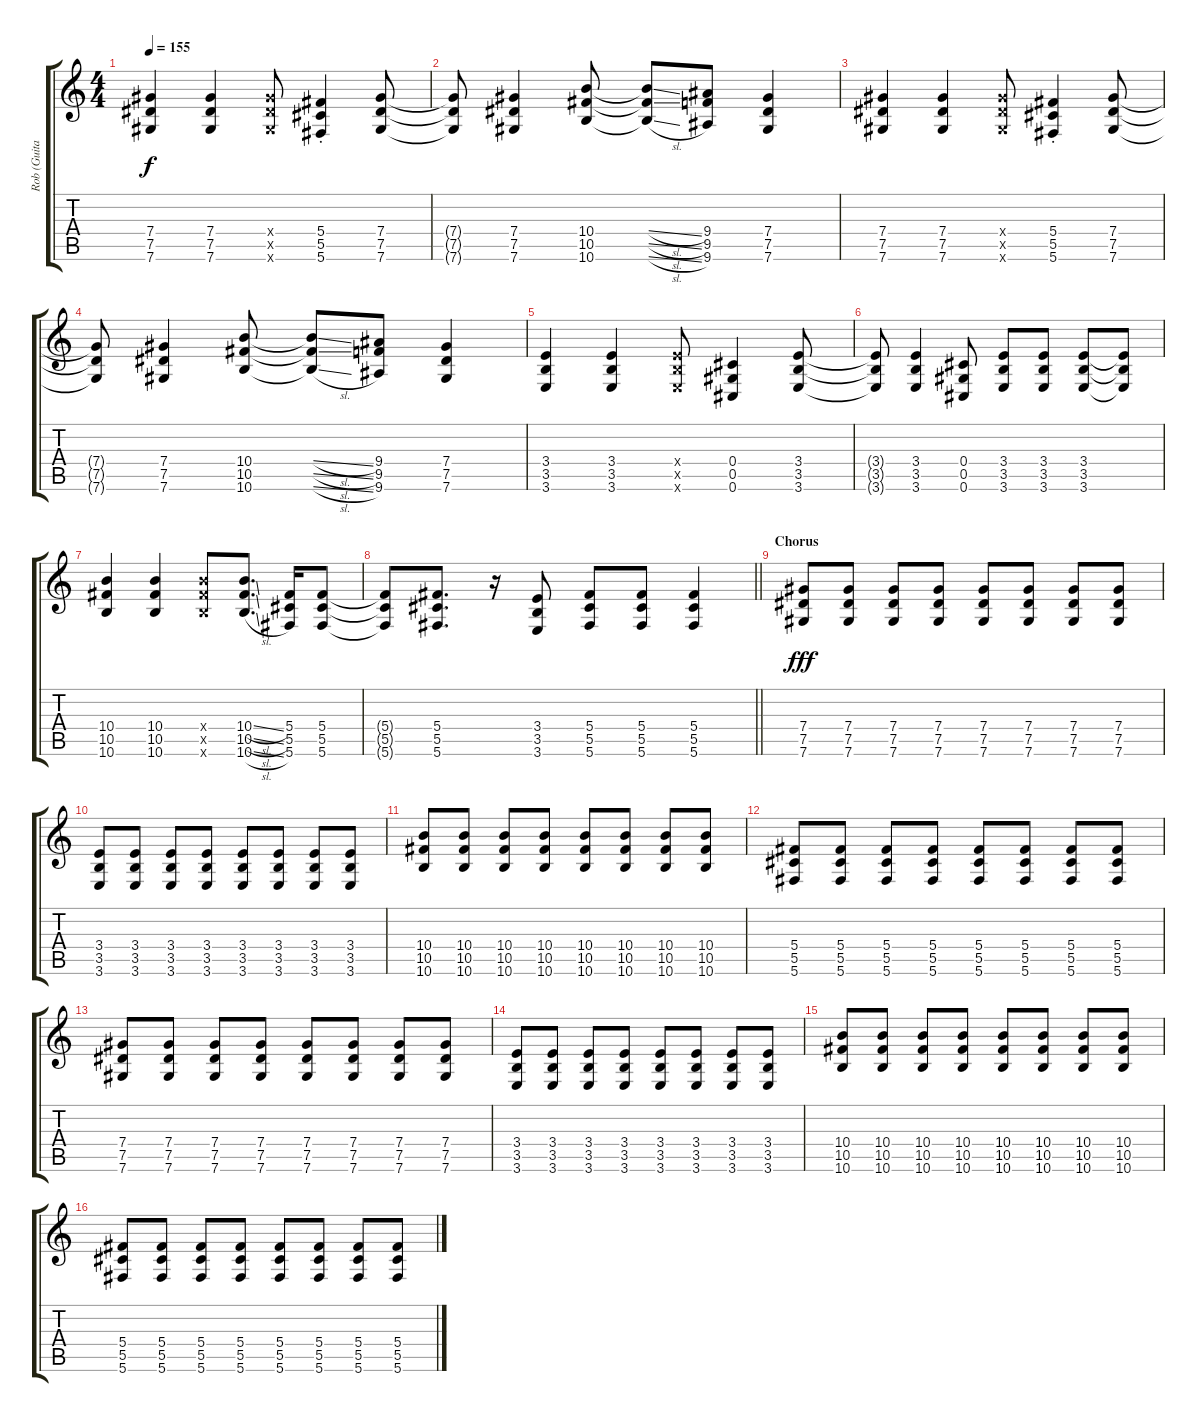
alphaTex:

\track ("Rob (Guitar)" "Rob (Guita") {instrument overdrivenguitar}
\staff {score tabs}
\tuning (Eb4 Bb3 Gb3 Db3 Ab2 Db2) {hide}
\ts (4 4)
\tempo 155
\clef g2
\ks c
(7.4 7.5 7.6).4{dy f} (7.4 7.5 7.6).4 (7.4{x} 7.5{x} 7.6{x}).8 (5.4{st} 5.5{st} 5.6{st}).4 (7.4 7.5 7.6).8 |
(7.4{t} 7.5{t} 7.6{t}).8 (7.4 7.5 7.6).4 (10.4 10.5 10.6).8 (10.4{sl t} 10.5{sl t} 10.6{sl t}).8 (9.4 9.5 9.6).8 (7.4 7.5 7.6).4 |
(7.4 7.5 7.6).4 (7.4 7.5 7.6).4 (7.4{x} 7.5{x} 7.6{x}).8 (5.4{st} 5.5{st} 5.6{st}).4 (7.4 7.5 7.6).8 |
(7.4{t} 7.5{t} 7.6{t}).8 (7.4 7.5 7.6).4 (10.4 10.5 10.6).8 (10.4{sl t} 10.5{sl t} 10.6{sl t}).8 (9.4 9.5 9.6).8 (7.4 7.5 7.6).4 |
(3.4 3.5 3.6).4 (3.4 3.5 3.6).4 (3.4{x} 3.5{x} 3.6{x}).8 (0.4 0.5 0.6).4 (3.4 3.5 3.6).8 |
(3.4{t} 3.5{t} 3.6{t}).8 (3.4 3.5 3.6).4 (0.4 0.5 0.6).8 (3.4 3.5 3.6).8 (3.4 3.5 3.6).8 (3.4 3.5 3.6).8 (3.4{t} 3.5{t} 3.6{t}).8 |
(10.4 10.5 10.6).4 (10.4 10.5 10.6).4 (10.4{x} 10.5{x} 10.6{x}).8 (10.4{sl} 10.5{sl} 10.6{sl}).8{d} (5.4 5.5 5.6).16 (5.4 5.5 5.6).8 |
\barLineRight lightlight
(5.4{t} 5.5{t} 5.6{t}).8 (5.4 5.5 5.6).8{d} r.16 (3.4 3.5 3.6).8 (5.4 5.5 5.6).8 (5.4 5.5 5.6).8 (5.4 5.5 5.6).4 |
\section ("" "Chorus")
(7.4 7.5 7.6).8{dy fff} (7.4 7.5 7.6).8 (7.4 7.5 7.6).8 (7.4 7.5 7.6).8 (7.4 7.5 7.6).8 (7.4 7.5 7.6).8 (7.4 7.5 7.6).8 (7.4 7.5 7.6).8 |
(3.4 3.5 3.6).8 (3.4 3.5 3.6).8 (3.4 3.5 3.6).8 (3.4 3.5 3.6).8 (3.4 3.5 3.6).8 (3.4 3.5 3.6).8 (3.4 3.5 3.6).8 (3.4 3.5 3.6).8 |
(10.4 10.5 10.6).8 (10.4 10.5 10.6).8 (10.4 10.5 10.6).8 (10.4 10.5 10.6).8 (10.4 10.5 10.6).8 (10.4 10.5 10.6).8 (10.4 10.5 10.6).8 (10.4 10.5 10.6).8 |
(5.4 5.5 5.6).8 (5.4 5.5 5.6).8 (5.4 5.5 5.6).8 (5.4 5.5 5.6).8 (5.4 5.5 5.6).8 (5.4 5.5 5.6).8 (5.4 5.5 5.6).8 (5.4 5.5 5.6).8 |
(7.4 7.5 7.6).8 (7.4 7.5 7.6).8 (7.4 7.5 7.6).8 (7.4 7.5 7.6).8 (7.4 7.5 7.6).8 (7.4 7.5 7.6).8 (7.4 7.5 7.6).8 (7.4 7.5 7.6).8 |
(3.4 3.5 3.6).8 (3.4 3.5 3.6).8 (3.4 3.5 3.6).8 (3.4 3.5 3.6).8 (3.4 3.5 3.6).8 (3.4 3.5 3.6).8 (3.4 3.5 3.6).8 (3.4 3.5 3.6).8 |
(10.4 10.5 10.6).8 (10.4 10.5 10.6).8 (10.4 10.5 10.6).8 (10.4 10.5 10.6).8 (10.4 10.5 10.6).8 (10.4 10.5 10.6).8 (10.4 10.5 10.6).8 (10.4 10.5 10.6).8 |
(5.4 5.5 5.6).8 (5.4 5.5 5.6).8 (5.4 5.5 5.6).8 (5.4 5.5 5.6).8 (5.4 5.5 5.6).8 (5.4 5.5 5.6).8 (5.4 5.5 5.6).8 (5.4 5.5 5.6).8
